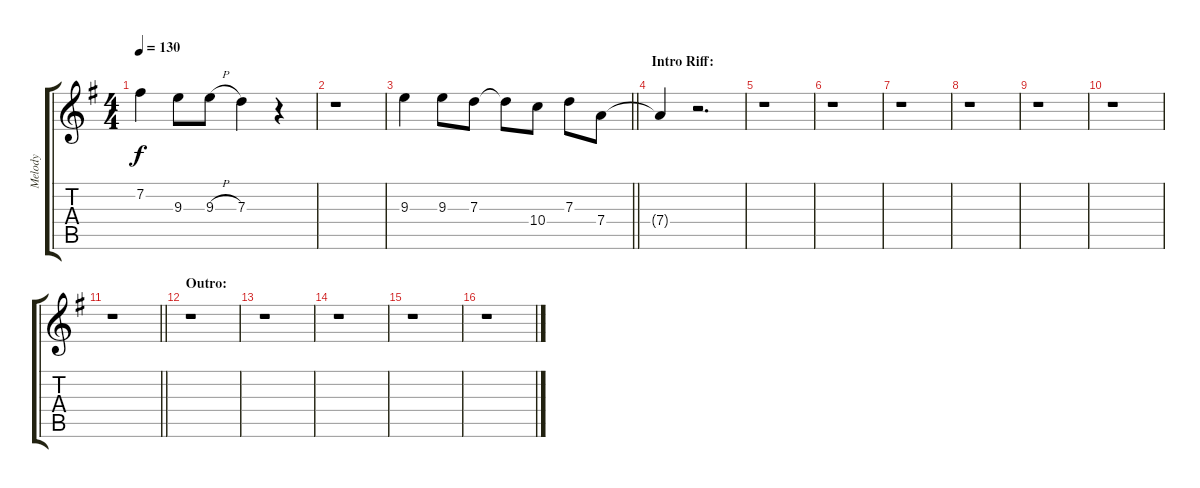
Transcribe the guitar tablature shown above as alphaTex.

\track ("Melody" "Melody") {instrument acousticguitarnylon}
\staff {score tabs}
\tuning (E4 B3 G3 D3 A2 E2) {hide}
\ts (4 4)
\tempo 130
\clef g2
\ks g
7.2{t}.4{dy f} 9.3.8 9.3{h}.8 7.3.4 r.4 |
r.1 |
\barLineRight lightlight
9.3.4 9.3.8 7.3.8 7.3{t}.8 10.4.8 7.3.8 7.4.8 |
\section ("" "Intro Riff:")
7.4{t}.4 r.2{d} |
r.1 |
r.1 |
r.1 |
r.1 |
r.1 |
r.1 |
\barLineRight lightlight
r.1 |
\section ("" "Outro:")
r.1 |
r.1 |
r.1 |
r.1 |
r.1
